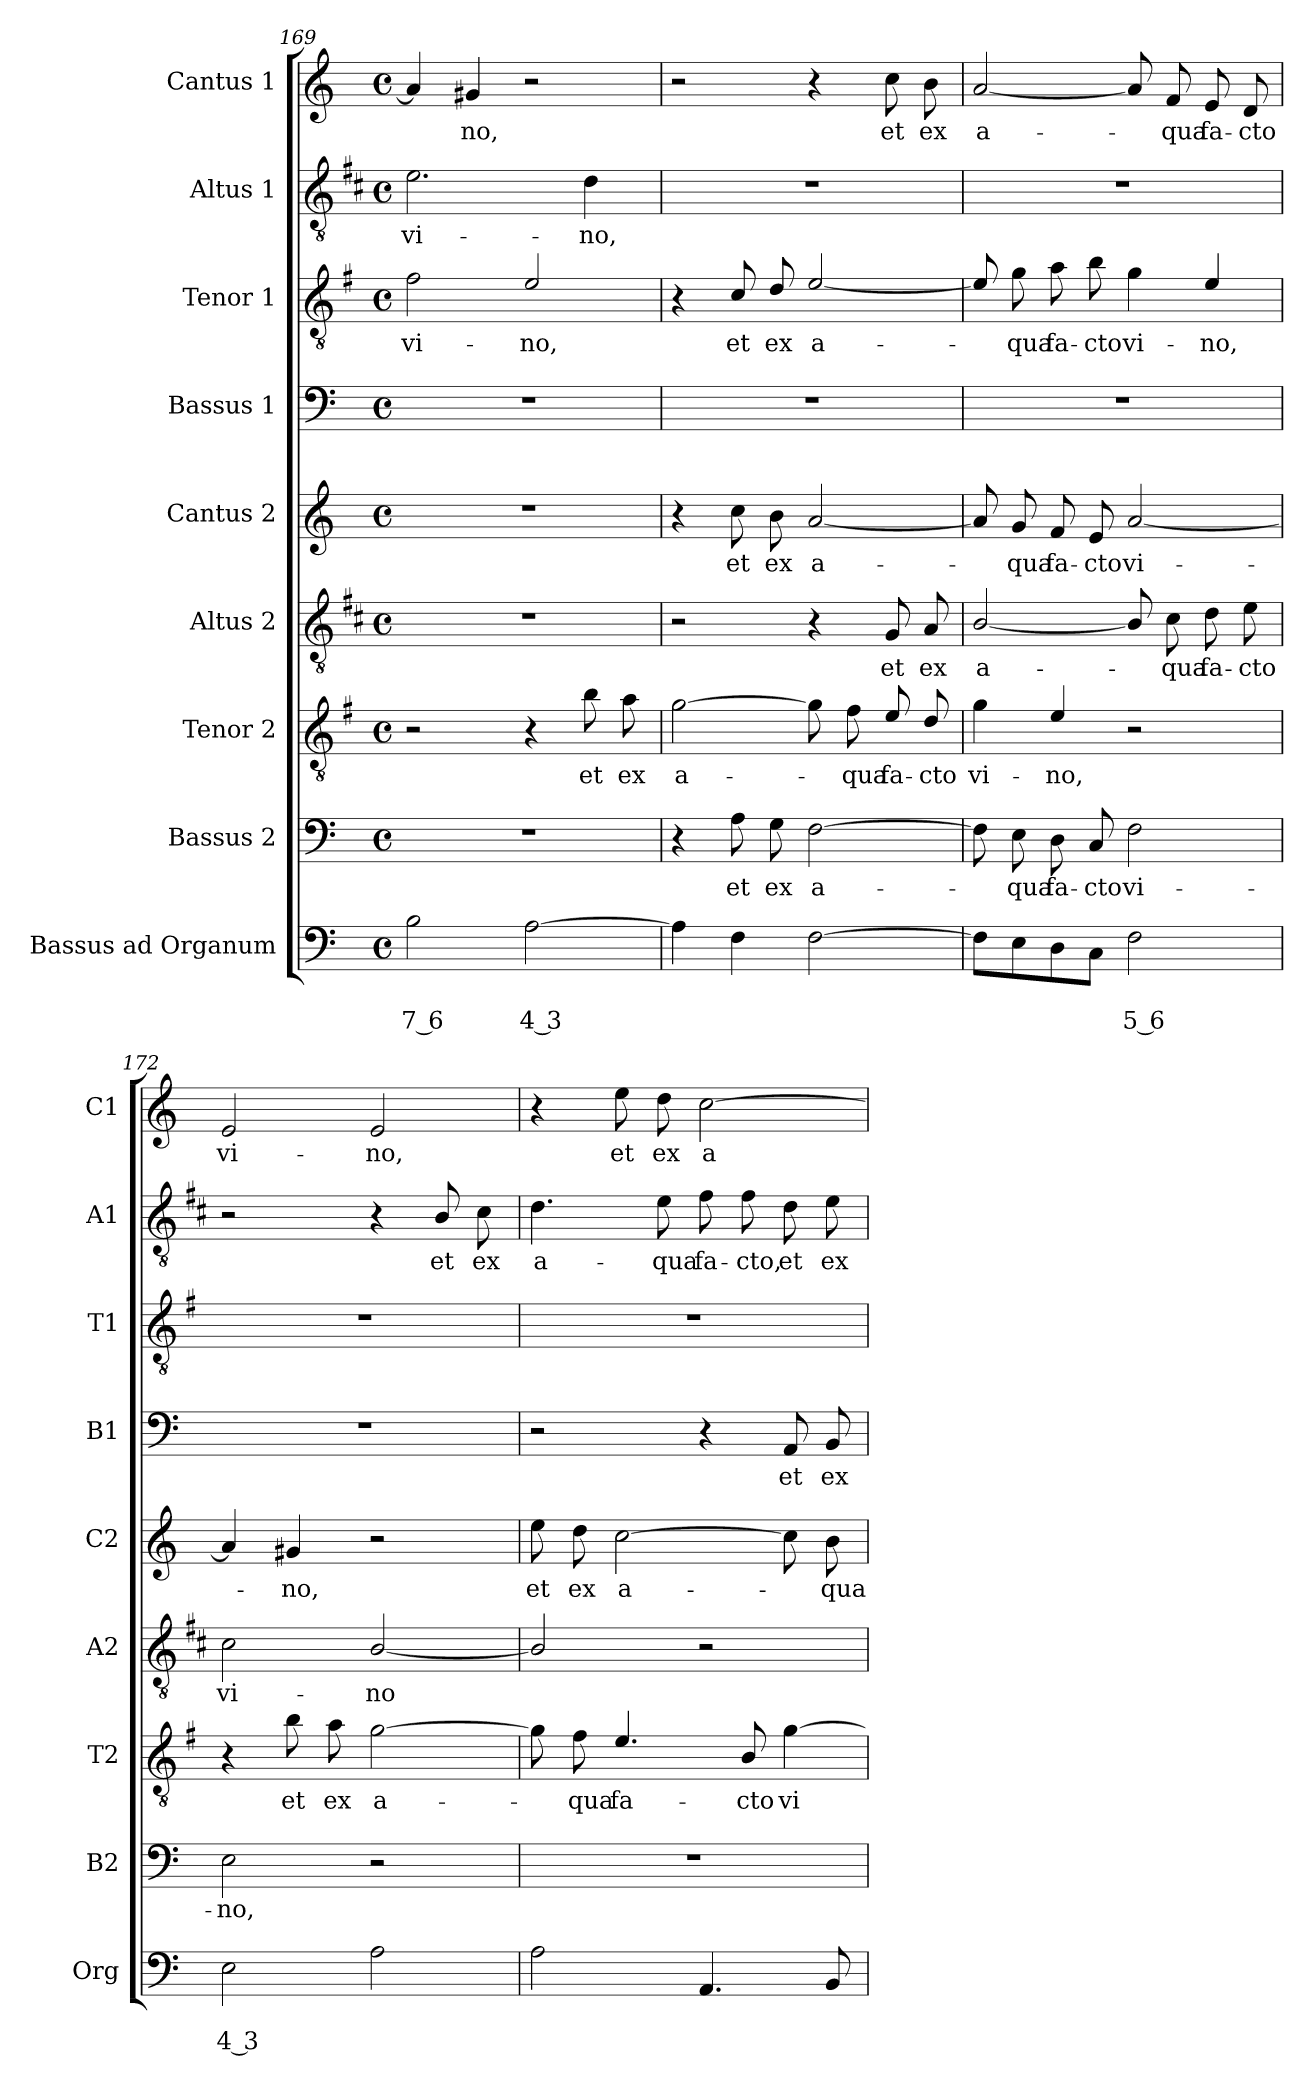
**kern	**text	**text	**kern	**text	**kern	**text	**kern	**text	**kern	**text	**kern	**text	**kern	**text	**kern	**text	**kern	**text
*part9	*part9	*part9	*part8	*part8	*part7	*part7	*part6	*part6	*part5	*part5	*part4	*part4	*part3	*part3	*part2	*part2	*part1	*part1
*staff9	*staff9	*staff9	*staff8	*staff8	*staff7	*staff7	*staff6	*staff6	*staff5	*staff5	*staff4	*staff4	*staff3	*staff3	*staff2	*staff2	*staff1	*staff1
*I"Bassus ad Organum	*	*	*I"Bassus 2	*	*I"Tenor 2	*	*I"Altus 2	*	*I"Cantus 2	*	*I"Bassus 1	*	*I"Tenor 1	*	*I"Altus 1	*	*I"Cantus 1	*
*I'Org	*	*	*I'B2	*	*I'T2	*	*I'A2	*	*I'C2	*	*I'B1	*	*I'T1	*	*I'A1	*	*I'C1	*
*clefF4	*	*	*clefF4	*	*clefGv2	*	*clefGv2	*	*clefG2	*	*clefF4	*	*clefGv2	*	*clefGv2	*	*clefG2	*
*	*	*	*	*	*ITrd4c7	*	*ITrd1c2	*	*	*	*	*	*ITrd4c7	*	*ITrd1c2	*	*	*
*k[]	*	*	*k[]	*	*k[]	*	*k[]	*	*k[]	*	*k[]	*	*k[]	*	*k[]	*	*k[]	*
*C:	*	*	*C:	*	*C:	*	*C:	*	*C:	*	*C:	*	*C:	*	*C:	*	*C:	*
*M4/4	*	*	*M4/4	*	*M4/4	*	*M4/4	*	*M4/4	*	*M4/4	*	*M4/4	*	*M4/4	*	*M4/4	*
*met(c)	*	*	*met(c)	*	*met(c)	*	*met(c)	*	*met(c)	*	*met(c)	*	*met(c)	*	*met(c)	*	*met(c)	*
=169	=169	=169	=169	=169	=169	=169	=169	=169	=169	=169	=169	=169	=169	=169	=169	=169	=169	=169
!	!	!LO:LY:b	!	!	!	!	!	!	!	!	!	!	!	!LO:LY:b	!	!LO:LY:b	!	!
2B\	.	7 6	1r	.	2r	.	1r	.	1r	.	1r	.	2B\	vi-	2.d\	vi-	4a/]	.
!	!	!	!	!	!	!	!	!	!	!	!	!	!	!	!	!	!	!LO:LY:b
.	.	.	.	.	.	.	.	.	.	.	.	.	.	.	.	.	4g#X/	-no,
!	!	!LO:LY:b	!	!	!	!	!	!	!	!	!	!	!	!LO:LY:b	!	!	!	!
[2A\	.	4 3	.	.	4r	.	.	.	.	.	.	.	2A/	-no,	.	.	2r	.
!	!	!	!	!	!	!LO:LY:b	!	!	!	!	!	!	!	!	!	!LO:LY:b	!	!
.	.	.	.	.	8e\	et	.	.	.	.	.	.	.	.	4c\	-no,	.	.
!	!	!	!	!	!	!LO:LY:b	!	!	!	!	!	!	!	!	!	!	!	!
.	.	.	.	.	8d\	ex	.	.	.	.	.	.	.	.	.	.	.	.
=170	=170	=170	=170	=170	=170	=170	=170	=170	=170	=170	=170	=170	=170	=170	=170	=170	=170	=170
!	!	!	!	!	!	!LO:LY:b	!	!	!	!	!	!	!	!	!	!	!	!
4A\]	.	.	4r	.	[2c\	a-	2r	.	4r	.	1r	.	4r	.	1r	.	2r	.
!	!	!	!	!LO:LY:b	!	!	!	!	!	!LO:LY:b	!	!	!	!LO:LY:b	!	!	!	!
4F\	.	.	8A\	et	.	.	.	.	8cc\	et	.	.	8F/	et	.	.	.	.
!	!	!	!	!LO:LY:b	!	!	!	!	!	!LO:LY:b	!	!	!	!LO:LY:b	!	!	!	!
.	.	.	8G\	ex	.	.	.	.	8b\	ex	.	.	8G/	ex	.	.	.	.
!	!	!	!	!LO:LY:b	!	!	!	!	!	!LO:LY:b	!	!	!	!LO:LY:b	!	!	!	!
[2F\	.	.	[2F\	a-	8c\]	.	4r	.	[2a/	a-	.	.	[2A/	a-	.	.	4r	.
!	!	!	!	!	!	!LO:LY:b	!	!	!	!	!	!	!	!	!	!	!	!
.	.	.	.	.	8B\	-qua	.	.	.	.	.	.	.	.	.	.	.	.
!	!	!	!	!	!	!LO:LY:b	!	!LO:LY:b	!	!	!	!	!	!	!	!	!	!LO:LY:b
.	.	.	.	.	8A/	fa-	8F/	et	.	.	.	.	.	.	.	.	8cc\	et
!	!	!	!	!	!	!LO:LY:b	!	!LO:LY:b	!	!	!	!	!	!	!	!	!	!LO:LY:b
.	.	.	.	.	8G/	-cto	8G/	ex	.	.	.	.	.	.	.	.	8b\	ex
=171	=171	=171	=171	=171	=171	=171	=171	=171	=171	=171	=171	=171	=171	=171	=171	=171	=171	=171
!	!	!	!	!	!	!LO:LY:b	!	!LO:LY:b	!	!	!	!	!	!	!	!	!	!LO:LY:b
8F\L]	.	.	8F\]	.	4c\	vi-	[2A/	a-	8a/]	.	1r	.	8A/]	.	1r	.	[2a/	a-
!	!	!	!	!LO:LY:b	!	!	!	!	!	!LO:LY:b	!	!	!	!LO:LY:b	!	!	!	!
8E\	.	.	8E\	-qua	.	.	.	.	8g/	-qua	.	.	8c\	-qua	.	.	.	.
!	!	!	!	!LO:LY:b	!	!LO:LY:b	!	!	!	!LO:LY:b	!	!	!	!LO:LY:b	!	!	!	!
8D\	.	.	8D\	fa-	4A/	-no,	.	.	8f/	fa-	.	.	8d\	fa-	.	.	.	.
!	!	!	!	!LO:LY:b	!	!	!	!	!	!LO:LY:b	!	!	!	!LO:LY:b	!	!	!	!
8C\J	.	.	8C/	-cto	.	.	.	.	8e/	-cto	.	.	8e\	-cto	.	.	.	.
!	!	!LO:LY:b	!	!LO:LY:b	!	!	!	!	!	!LO:LY:b	!	!	!	!LO:LY:b	!	!	!	!
2F\	.	5 6	2F\	vi-	2r	.	8A/]	.	[2a/	vi-	.	.	4c\	vi-	.	.	8a/]	.
!	!	!	!	!	!	!	!	!LO:LY:b	!	!	!	!	!	!	!	!	!	!LO:LY:b
.	.	.	.	.	.	.	8B\	-qua	.	.	.	.	.	.	.	.	8f/	-qua
!	!	!	!	!	!	!	!	!LO:LY:b	!	!	!	!	!	!LO:LY:b	!	!	!	!LO:LY:b
.	.	.	.	.	.	.	8c\	fa-	.	.	.	.	4A/	-no,	.	.	8e/	fa-
!	!	!	!	!	!	!	!	!LO:LY:b	!	!	!	!	!	!	!	!	!	!LO:LY:b
.	.	.	.	.	.	.	8d\	-cto	.	.	.	.	.	.	.	.	8d/	-cto
!!LO:LB:g=z
=172	=172	=172	=172	=172	=172	=172	=172	=172	=172	=172	=172	=172	=172	=172	=172	=172	=172	=172
!	!	!LO:LY:b	!	!LO:LY:b	!	!	!	!LO:LY:b	!	!	!	!	!	!	!	!	!	!LO:LY:b
2E\	.	4 3	2E\	-no,	4r	.	2B\	vi-	4a/]	.	1r	.	1r	.	2r	.	2e/	vi-
!	!	!	!	!	!	!LO:LY:b	!	!	!	!LO:LY:b	!	!	!	!	!	!	!	!
.	.	.	.	.	8e\	et	.	.	4g#X/	-no,	.	.	.	.	.	.	.	.
!	!	!	!	!	!	!LO:LY:b	!	!	!	!	!	!	!	!	!	!	!	!
.	.	.	.	.	8d\	ex	.	.	.	.	.	.	.	.	.	.	.	.
!	!	!	!	!	!	!LO:LY:b	!	!LO:LY:b	!	!	!	!	!	!	!	!	!	!LO:LY:b
2A\	.	.	2r	.	[2c\	a-	[2A/	-no	2r	.	.	.	.	.	4r	.	2e/	-no,
!	!	!	!	!	!	!	!	!	!	!	!	!	!	!	!	!LO:LY:b	!	!
.	.	.	.	.	.	.	.	.	.	.	.	.	.	.	8A/	et	.	.
!	!	!	!	!	!	!	!	!	!	!	!	!	!	!	!	!LO:LY:b	!	!
.	.	.	.	.	.	.	.	.	.	.	.	.	.	.	8B\	ex	.	.
=173	=173	=173	=173	=173	=173	=173	=173	=173	=173	=173	=173	=173	=173	=173	=173	=173	=173	=173
!	!	!	!	!	!	!	!	!	!	!LO:LY:b	!	!	!	!	!	!LO:LY:b	!	!
2A\	.	.	1r	.	8c\]	.	2A/]	.	8ee\	et	2r	.	1r	.	4.c\	a-	4r	.
!	!	!	!	!	!	!LO:LY:b	!	!	!	!LO:LY:b	!	!	!	!	!	!	!	!
.	.	.	.	.	8B\	-qua	.	.	8dd\	ex	.	.	.	.	.	.	.	.
!	!	!	!	!	!	!LO:LY:b	!	!	!	!LO:LY:b	!	!	!	!	!	!	!	!LO:LY:b
.	.	.	.	.	4.A/	fa-	.	.	[2cc\	a-	.	.	.	.	.	.	8ee\	et
!	!	!	!	!	!	!	!	!	!	!	!	!	!	!	!	!LO:LY:b	!	!LO:LY:b
.	.	.	.	.	.	.	.	.	.	.	.	.	.	.	8d\	-qua	8dd\	ex
!	!	!	!	!	!	!	!	!	!	!	!	!	!	!	!	!LO:LY:b	!	!LO:LY:b
4.AA/	.	.	.	.	.	.	2r	.	.	.	4r	.	.	.	8e\	fa-	[2cc\	a-
!	!	!	!	!	!	!LO:LY:b	!	!	!	!	!	!	!	!	!	!LO:LY:b	!	!
.	.	.	.	.	8E/	-cto	.	.	.	.	.	.	.	.	8e\	-cto,	.	.
!	!	!	!	!	!	!LO:LY:b	!	!	!	!	!	!LO:LY:b	!	!	!	!LO:LY:b	!	!
.	.	.	.	.	[4c\	vi-	.	.	8cc\]	.	8AA/	et	.	.	8c\	et	.	.
!	!	!	!	!	!	!	!	!	!	!LO:LY:b	!	!LO:LY:b	!	!	!	!LO:LY:b	!	!
8BB/	.	.	.	.	.	.	.	.	8b\	-qua	8BB/	ex	.	.	8d\	ex	.	.
=	=	=	=	=	=	=	=	=	=	=	=	=	=	=	=	=	=	=
*-	*-	*-	*-	*-	*-	*-	*-	*-	*-	*-	*-	*-	*-	*-	*-	*-	*-	*-
